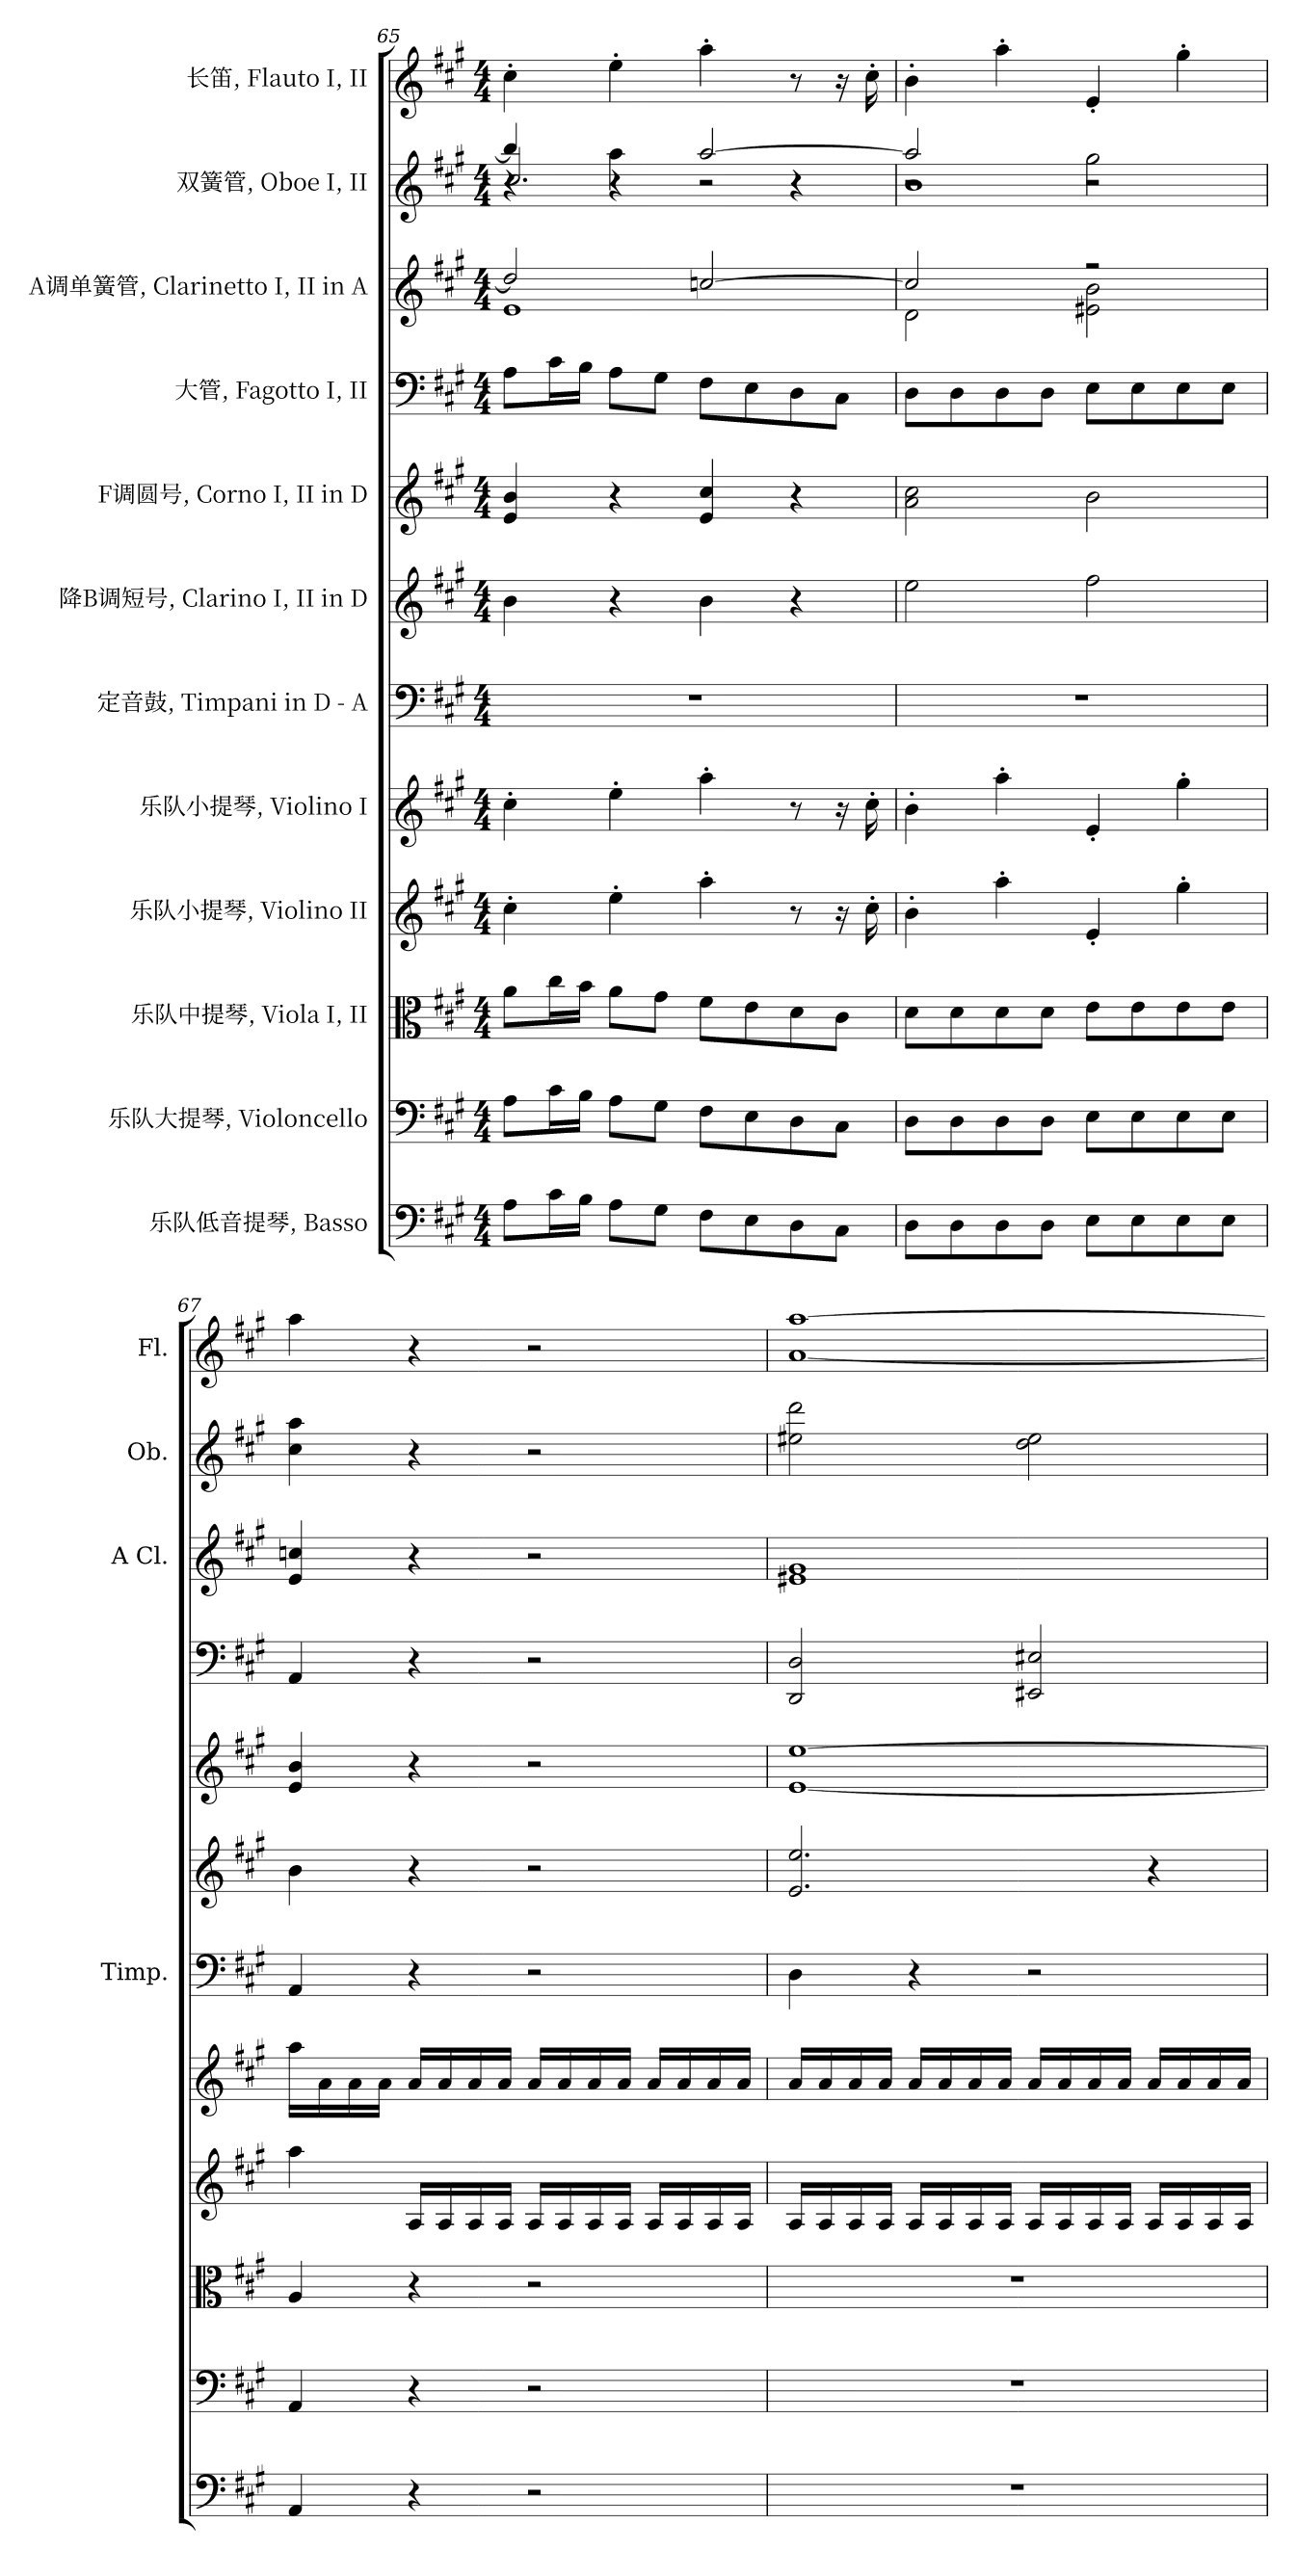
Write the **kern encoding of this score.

**kern	**kern	**kern	**kern	**kern	**kern	**kern	**kern	**kern	**kern	**kern	**kern
*part12	*part11	*part10	*part9	*part8	*part7	*part6	*part5	*part4	*part3	*part2	*part1
*staff12	*staff11	*staff10	*staff9	*staff8	*staff7	*staff6	*staff5	*staff4	*staff3	*staff2	*staff1
*I"乐队低音提琴, Basso	*I"乐队大提琴, Violoncello	*I"乐队中提琴, Viola I, II	*I"乐队小提琴, Violino II	*I"乐队小提琴, Violino I	*I"定音鼓, Timpani in D - A	*I"降B调短号, Clarino I, II in D	*I"F调圆号, Corno I, II in D	*I"大管, Fagotto I, II	*I"A调单簧管, Clarinetto I, II in A	*I"双簧管, Oboe I, II	*I"长笛, Flauto I, II
*	*	*	*	*	*I'Timp.	*	*	*	*I'A Cl.	*I'Ob.	*I'Fl.
!!LO:PB:g=z
*clefF4	*clefF4	*clefC3	*clefG2	*clefG2	*clefF4	*clefG2	*clefG2	*clefF4	*clefG2	*clefG2	*clefG2
*ITrd7c12	*	*	*	*	*	*ITrd1c2	*ITrd4c7	*	*ITrd2c3	*	*
*k[f#c#g#]	*k[f#c#g#]	*k[f#c#g#]	*k[f#c#g#]	*k[f#c#g#]	*k[f#c#g#]	*k[f#]	*k[f#c#]	*k[f#c#g#]	*k[f#c#g#d#a#e#]	*k[f#c#g#]	*k[f#c#g#]
*M4/4	*M4/4	*M4/4	*M4/4	*M4/4	*M4/4	*M4/4	*M4/4	*M4/4	*M4/4	*M4/4	*M4/4
=65	=65	=65	=65	=65	=65	=65	=65	=65	=65	=65	=65
*	*	*	*	*	*	*	*	*	*^	*^	*
*	*	*	*	*	*	*	*	*	*	*	*	*^	*
8AA\L	8A\L	8a\L	4cc#'\	4cc#'\	1r	4a\	4A/ 4e/	8A\L	2b/]	1c#	4bb/]	4r	2.cc#/	4cc#'\
16C#\L	16c#\L	16cc#\L	.	.	.	.	.	16c#\L	.	.	.	.	.	.
16BB\JJ	16B\JJ	16b\JJ	.	.	.	.	.	16B\JJ	.	.	.	.	.	.
8AA\L	8A\L	8a\L	4ee'\	4ee'\	.	4r	4r	8A\L	.	.	4r	4aa\	.	4ee'\
8GG#\J	8G#\J	8g#\J	.	.	.	.	.	8G#\J	.	.	.	.	.	.
8FF#\L	8F#\L	8f#\L	4aa'\	4aa'\	.	4a\	4A/ 4f#/	8F#\L	[2an/	.	[2aa/	2r	.	4aa'\
8EE\	8E\	8e\	.	.	.	.	.	8E\	.	.	.	.	.	.
8DD\	8D\	8d\	8r	8r	.	4r	4r	8D\	.	.	.	.	4r	8r
8CC#\J	8C#\J	8c#\J	16r	16r	.	.	.	8C#\J	.	.	.	.	.	16r
.	.	.	16cc#'\	16cc#'\	.	.	.	.	.	.	.	.	.	16cc#'\
=66	=66	=66	=66	=66	=66	=66	=66	=66	=66	=66	=66	=66	=66	=66
8DD\L	8D\L	8d\L	4b'\	4b'\	1r	2dd\	2d\ 2f#\	8D\L	2a/]	2B\	2aa/]	2r	1b	4b'\
8DD\	8D\	8d\	.	.	.	.	.	8D\	.	.	.	.	.	.
8DD\	8D\	8d\	4aa'\	4aa'\	.	.	.	8D\	.	.	.	.	.	4aa'\
8DD\J	8D\J	8d\J	.	.	.	.	.	8D\J	.	.	.	.	.	.
8EE\L	8E\L	8e\L	4e'/	4e'/	.	2ee\	2e\	8E\L	2r	2c##X\ 2g#\	2r	2gg#\	.	4e'/
8EE\	8E\	8e\	.	.	.	.	.	8E\	.	.	.	.	.	.
8EE\	8E\	8e\	4gg#'\	4gg#'\	.	.	.	8E\	.	.	.	.	.	4gg#'\
8EE\J	8E\J	8e\J	.	.	.	.	.	8E\J	.	.	.	.	.	.
*	*	*	*	*	*	*	*	*	*v	*v	*	*	*	*
*	*	*	*	*	*	*	*	*	*	*v	*v	*v	*
=67	=67	=67	=67	=67	=67	=67	=67	=67	=67	=67	=67
4AAA/	4AA/	4A/	4aa\	16aa\LL	4AA/	4a\	4A/ 4e/	4AA/	4c#/ 4an/	4cc#\ 4aa\	4aa\
.	.	.	.	16a\	.	.	.	.	.	.	.
.	.	.	.	16a\	.	.	.	.	.	.	.
.	.	.	.	16a\JJ	.	.	.	.	.	.	.
4r	4r	4r	16A/LL	16a/LL	4r	4r	4r	4r	4r	4r	4r
.	.	.	16A/	16a/	.	.	.	.	.	.	.
.	.	.	16A/	16a/	.	.	.	.	.	.	.
.	.	.	16A/JJ	16a/JJ	.	.	.	.	.	.	.
2r	2r	2r	16A/LL	16a/LL	2r	2r	2r	2r	2r	2r	2r
.	.	.	16A/	16a/	.	.	.	.	.	.	.
.	.	.	16A/	16a/	.	.	.	.	.	.	.
.	.	.	16A/JJ	16a/JJ	.	.	.	.	.	.	.
.	.	.	16A/LL	16a/LL	.	.	.	.	.	.	.
.	.	.	16A/	16a/	.	.	.	.	.	.	.
.	.	.	16A/	16a/	.	.	.	.	.	.	.
.	.	.	16A/JJ	16a/JJ	.	.	.	.	.	.	.
!!LO:PB:g=z
=68	=68	=68	=68	=68	=68	=68	=68	=68	=68	=68	=68
1r	1r	1r	16A/LL	16a/LL	4D\	2.d/ 2.dd/	[1A [1a	2DD/ 2D/	1c##X 1e#	2ee#X\ 2ddd\	[1a [1aa
.	.	.	16A/	16a/	.	.	.	.	.	.	.
.	.	.	16A/	16a/	.	.	.	.	.	.	.
.	.	.	16A/JJ	16a/JJ	.	.	.	.	.	.	.
.	.	.	16A/LL	16a/LL	4r	.	.	.	.	.	.
.	.	.	16A/	16a/	.	.	.	.	.	.	.
.	.	.	16A/	16a/	.	.	.	.	.	.	.
.	.	.	16A/JJ	16a/JJ	.	.	.	.	.	.	.
.	.	.	16A/LL	16a/LL	2r	.	.	2EE#X/ 2E#X/	.	2dd\ 2ee#\	.
.	.	.	16A/	16a/	.	.	.	.	.	.	.
.	.	.	16A/	16a/	.	.	.	.	.	.	.
.	.	.	16A/JJ	16a/JJ	.	.	.	.	.	.	.
.	.	.	16A/LL	16a/LL	.	4r	.	.	.	.	.
.	.	.	16A/	16a/	.	.	.	.	.	.	.
.	.	.	16A/	16a/	.	.	.	.	.	.	.
.	.	.	16A/JJ	16a/JJ	.	.	.	.	.	.	.
=	=	=	=	=	=	=	=	=	=	=	=
*-	*-	*-	*-	*-	*-	*-	*-	*-	*-	*-	*-
